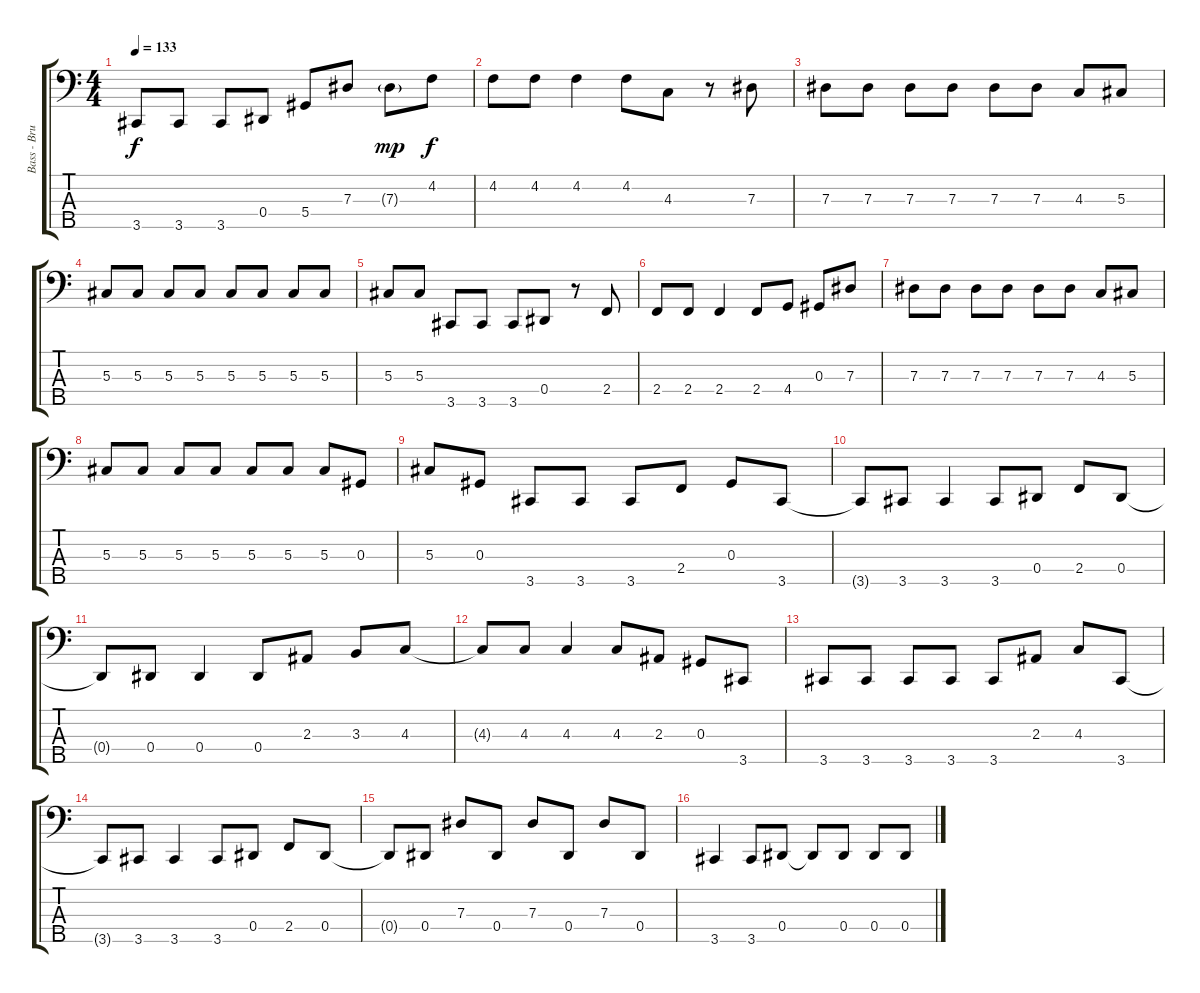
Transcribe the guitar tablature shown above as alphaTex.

\track ("Bass - Bruno Ravel" "Bass - Bru") {instrument electricbassfinger}
\staff {score tabs}
\tuning (Gb2 Db2 Ab1 Eb1 Bb0) {hide}
\ts (4 4)
\tempo 133
\clef f4
\ks c
3.5.8{dy f} 3.5.8 3.5.8 0.4.8 5.4.8 7.3.8 7.3{g}.8{dy mp} 4.2.8{dy f} |
4.2.8 4.2.8 4.2.4 4.2.8 4.3.8 r.8 7.3.8 |
7.3.8 7.3.8 7.3.8 7.3.8 7.3.8 7.3.8 4.3.8 5.3.8 |
5.3.8 5.3.8 5.3.8 5.3.8 5.3.8 5.3.8 5.3.8 5.3.8 |
5.3.8 5.3.8 3.5.8 3.5.8 3.5.8 0.4.8 r.8 2.4.8 |
2.4.8 2.4.8 2.4.4 2.4.8 4.4.8 0.3.8 7.3.8 |
7.3.8 7.3.8 7.3.8 7.3.8 7.3.8 7.3.8 4.3.8 5.3.8 |
5.3.8 5.3.8 5.3.8 5.3.8 5.3.8 5.3.8 5.3.8 0.3.8 |
5.3.8 0.3.8 3.5.8 3.5.8 3.5.8 2.4.8 0.3.8 3.5.8 |
3.5{t}.8 3.5.8 3.5.4 3.5.8 0.4.8 2.4.8 0.4.8 |
0.4{t}.8 0.4.8 0.4.4 0.4.8 2.3.8 3.3.8 4.3.8 |
4.3{t}.8 4.3.8 4.3.4 4.3.8 2.3.8 0.3.8 3.5.8 |
3.5.8 3.5.8 3.5.8 3.5.8 3.5.8 2.3.8 4.3.8 3.5.8 |
3.5{t}.8 3.5.8 3.5.4 3.5.8 0.4.8 2.4.8 0.4.8 |
0.4{t}.8 0.4.8 7.3.8 0.4.8 7.3.8 0.4.8 7.3.8 0.4.8 |
3.5.4 3.5.8 0.4.8 0.4{t}.8 0.4.8 0.4.8 0.4.8
